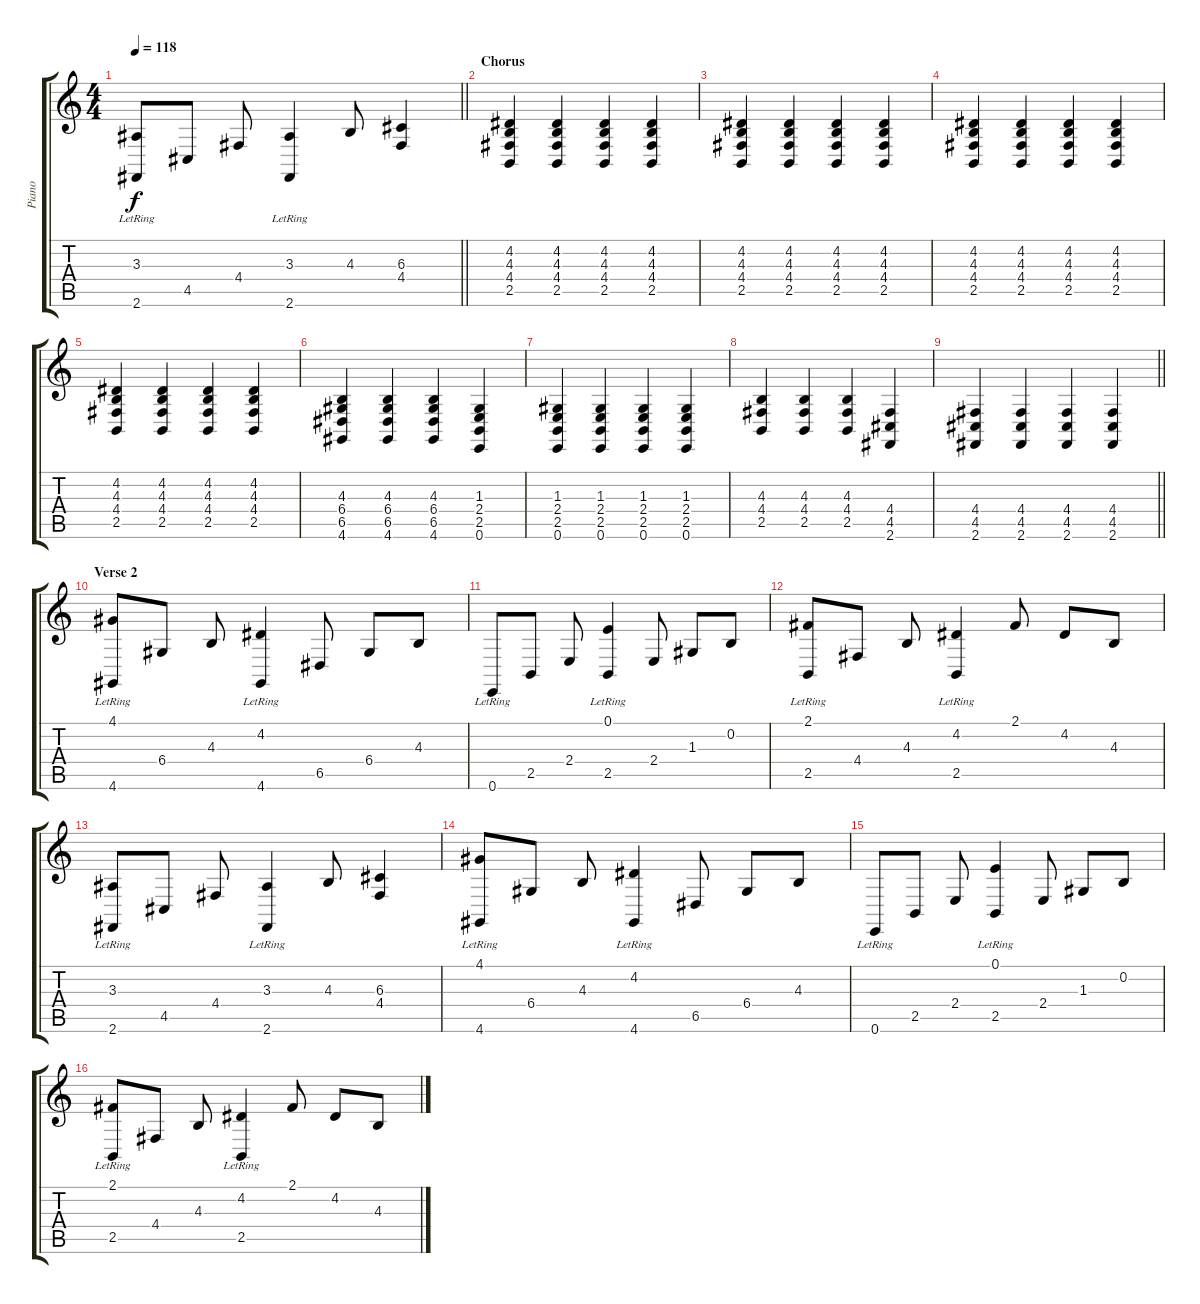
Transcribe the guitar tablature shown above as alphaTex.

\track ("Piano" "Piano") {instrument acousticgrandpiano}
\staff {score tabs}
\tuning (E4 B3 G3 D3 A2 E2) {hide}
\ts (4 4)
\tempo 118
\clef g2
\barLineRight lightlight
\ks c
(3.3 2.6{lr}).8{dy f} 4.5.8 4.4.8 (3.3 2.6{lr}).4 4.3.8 (6.3 4.4).4 |
\section ("" "Chorus")
(4.2 4.3 4.4 2.5).4 (4.2 4.3 4.4 2.5).4 (4.2 4.3 4.4 2.5).4 (4.2 4.3 4.4 2.5).4 |
(4.2 4.3 4.4 2.5).4 (4.2 4.3 4.4 2.5).4 (4.2 4.3 4.4 2.5).4 (4.2 4.3 4.4 2.5).4 |
(4.2 4.3 4.4 2.5).4 (4.2 4.3 4.4 2.5).4 (4.2 4.3 4.4 2.5).4 (4.2 4.3 4.4 2.5).4 |
(4.2 4.3 4.4 2.5).4 (4.2 4.3 4.4 2.5).4 (4.2 4.3 4.4 2.5).4 (4.2 4.3 4.4 2.5).4 |
(4.3 6.4 6.5 4.6).4 (4.3 6.4 6.5 4.6).4 (4.3 6.4 6.5 4.6).4 (1.3 2.4 2.5 0.6).4 |
(1.3 2.4 2.5 0.6).4 (1.3 2.4 2.5 0.6).4 (1.3 2.4 2.5 0.6).4 (1.3 2.4 2.5 0.6).4 |
(4.3 4.4 2.5).4 (4.3 4.4 2.5).4 (4.3 4.4 2.5).4 (4.4 4.5 2.6).4 |
\barLineRight lightlight
(4.4 4.5 2.6).4 (4.4 4.5 2.6).4 (4.4 4.5 2.6).4 (4.4 4.5 2.6).4 |
\section ("" "Verse 2")
(4.1 4.6{lr}).8 6.4.8 4.3.8 (4.2 4.6{lr}).4 6.5.8 6.4.8 4.3.8 |
0.6{lr}.8 2.5.8 2.4.8 (0.1 2.5{lr}).4 2.4.8 1.3.8 0.2.8 |
(2.1 2.5{lr}).8 4.4.8 4.3.8 (4.2 2.5{lr}).4 2.1.8 4.2.8 4.3.8 |
(3.3 2.6{lr}).8 4.5.8 4.4.8 (3.3 2.6{lr}).4 4.3.8 (6.3 4.4).4 |
(4.1 4.6{lr}).8 6.4.8 4.3.8 (4.2 4.6{lr}).4 6.5.8 6.4.8 4.3.8 |
0.6{lr}.8 2.5.8 2.4.8 (0.1 2.5{lr}).4 2.4.8 1.3.8 0.2.8 |
(2.1 2.5{lr}).8 4.4.8 4.3.8 (4.2 2.5{lr}).4 2.1.8 4.2.8 4.3.8
